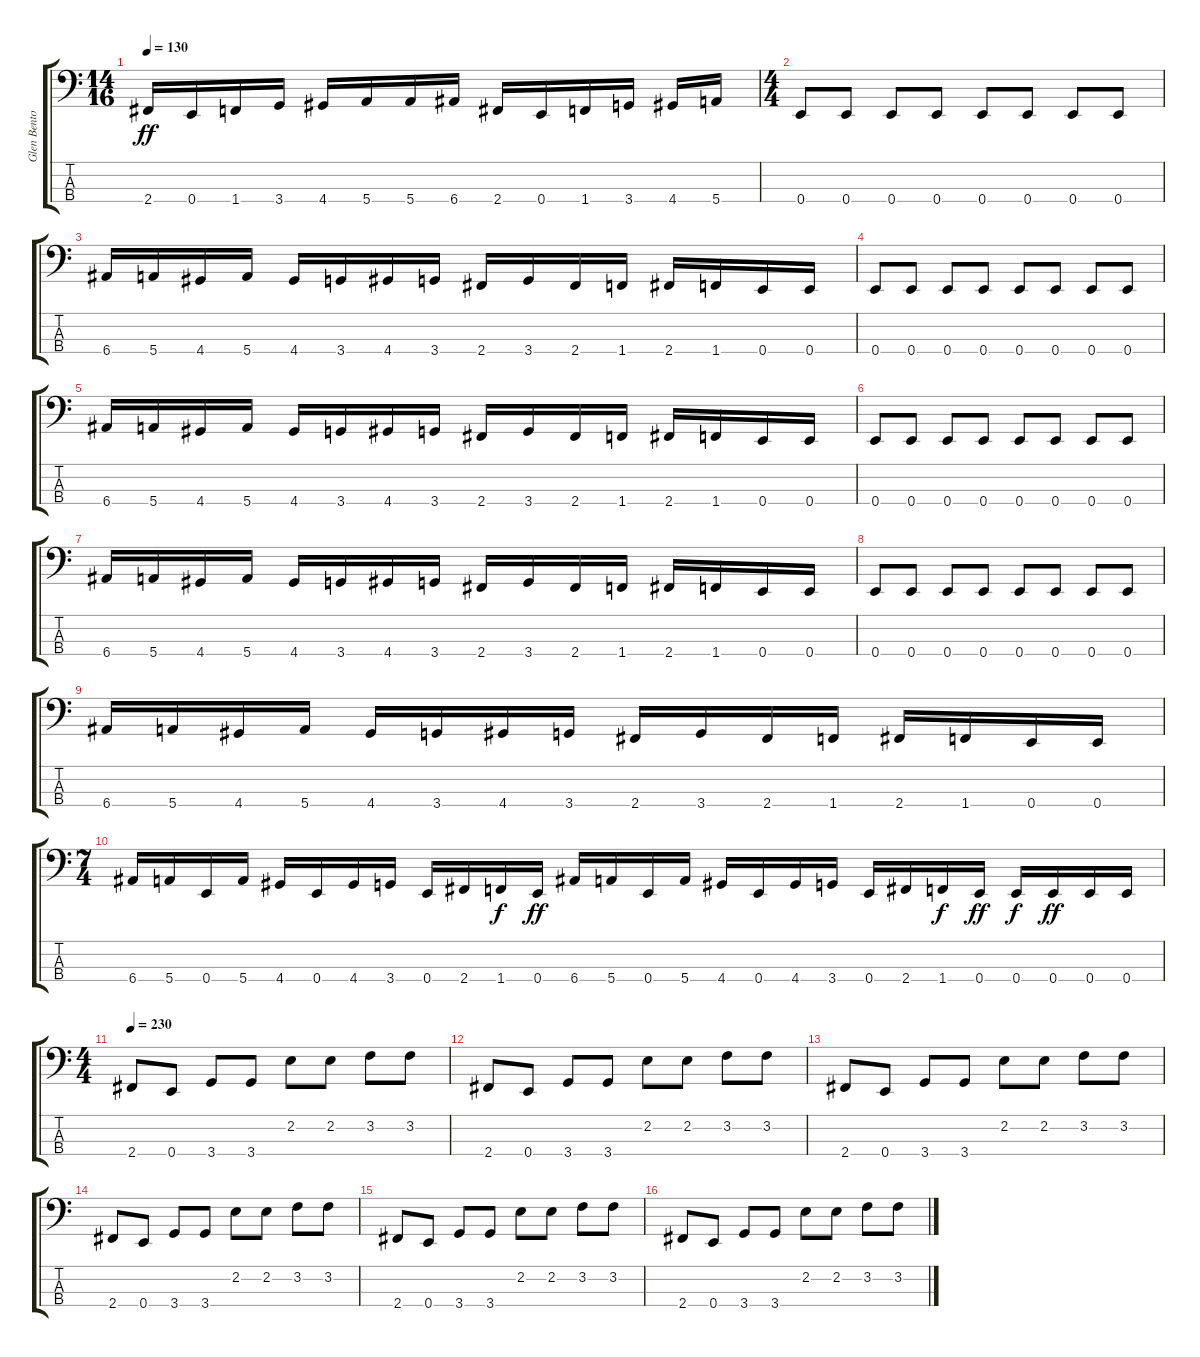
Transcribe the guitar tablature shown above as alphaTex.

\track ("Glen Benton" "Glen Bento") {instrument electricbasspick}
\staff {score tabs}
\tuning (G2 D2 A1 E1) {hide}
\ts (14 16)
\tempo 130
\clef f4
\ks c
2.4.16{dy ff} 0.4.16 1.4.16 3.4.16 4.4.16 5.4.16 5.4.16 6.4.16 2.4.16 0.4.16 1.4.16 3.4.16 4.4.16 5.4.16 |
\ts (4 4)
0.4.8 0.4.8 0.4.8 0.4.8 0.4.8 0.4.8 0.4.8 0.4.8 |
6.4.16 5.4.16 4.4.16 5.4.16 4.4.16 3.4.16 4.4.16 3.4.16 2.4.16 3.4.16 2.4.16 1.4.16 2.4.16 1.4.16 0.4.16 0.4.16 |
0.4.8 0.4.8 0.4.8 0.4.8 0.4.8 0.4.8 0.4.8 0.4.8 |
6.4.16 5.4.16 4.4.16 5.4.16 4.4.16 3.4.16 4.4.16 3.4.16 2.4.16 3.4.16 2.4.16 1.4.16 2.4.16 1.4.16 0.4.16 0.4.16 |
0.4.8 0.4.8 0.4.8 0.4.8 0.4.8 0.4.8 0.4.8 0.4.8 |
6.4.16 5.4.16 4.4.16 5.4.16 4.4.16 3.4.16 4.4.16 3.4.16 2.4.16 3.4.16 2.4.16 1.4.16 2.4.16 1.4.16 0.4.16 0.4.16 |
0.4.8 0.4.8 0.4.8 0.4.8 0.4.8 0.4.8 0.4.8 0.4.8 |
6.4.16 5.4.16 4.4.16 5.4.16 4.4.16 3.4.16 4.4.16 3.4.16 2.4.16 3.4.16 2.4.16 1.4.16 2.4.16 1.4.16 0.4.16 0.4.16 |
\ts (7 4)
6.4.16 5.4.16 0.4.16 5.4.16 4.4.16 0.4.16 4.4.16 3.4.16 0.4.16 2.4.16 1.4.16{dy f} 0.4.16{dy ff} 6.4.16 5.4.16 0.4.16 5.4.16 4.4.16 0.4.16 4.4.16 3.4.16 0.4.16 2.4.16 1.4.16{dy f} 0.4.16{dy ff} 0.4.16{dy f} 0.4.16{dy ff} 0.4.16 0.4.16 |
\ts (4 4)
\tempo 230
2.4.8 0.4.8 3.4.8 3.4.8 2.2.8 2.2.8 3.2.8 3.2.8 |
2.4.8 0.4.8 3.4.8 3.4.8 2.2.8 2.2.8 3.2.8 3.2.8 |
2.4.8 0.4.8 3.4.8 3.4.8 2.2.8 2.2.8 3.2.8 3.2.8 |
2.4.8 0.4.8 3.4.8 3.4.8 2.2.8 2.2.8 3.2.8 3.2.8 |
2.4.8 0.4.8 3.4.8 3.4.8 2.2.8 2.2.8 3.2.8 3.2.8 |
2.4.8 0.4.8 3.4.8 3.4.8 2.2.8 2.2.8 3.2.8 3.2.8
